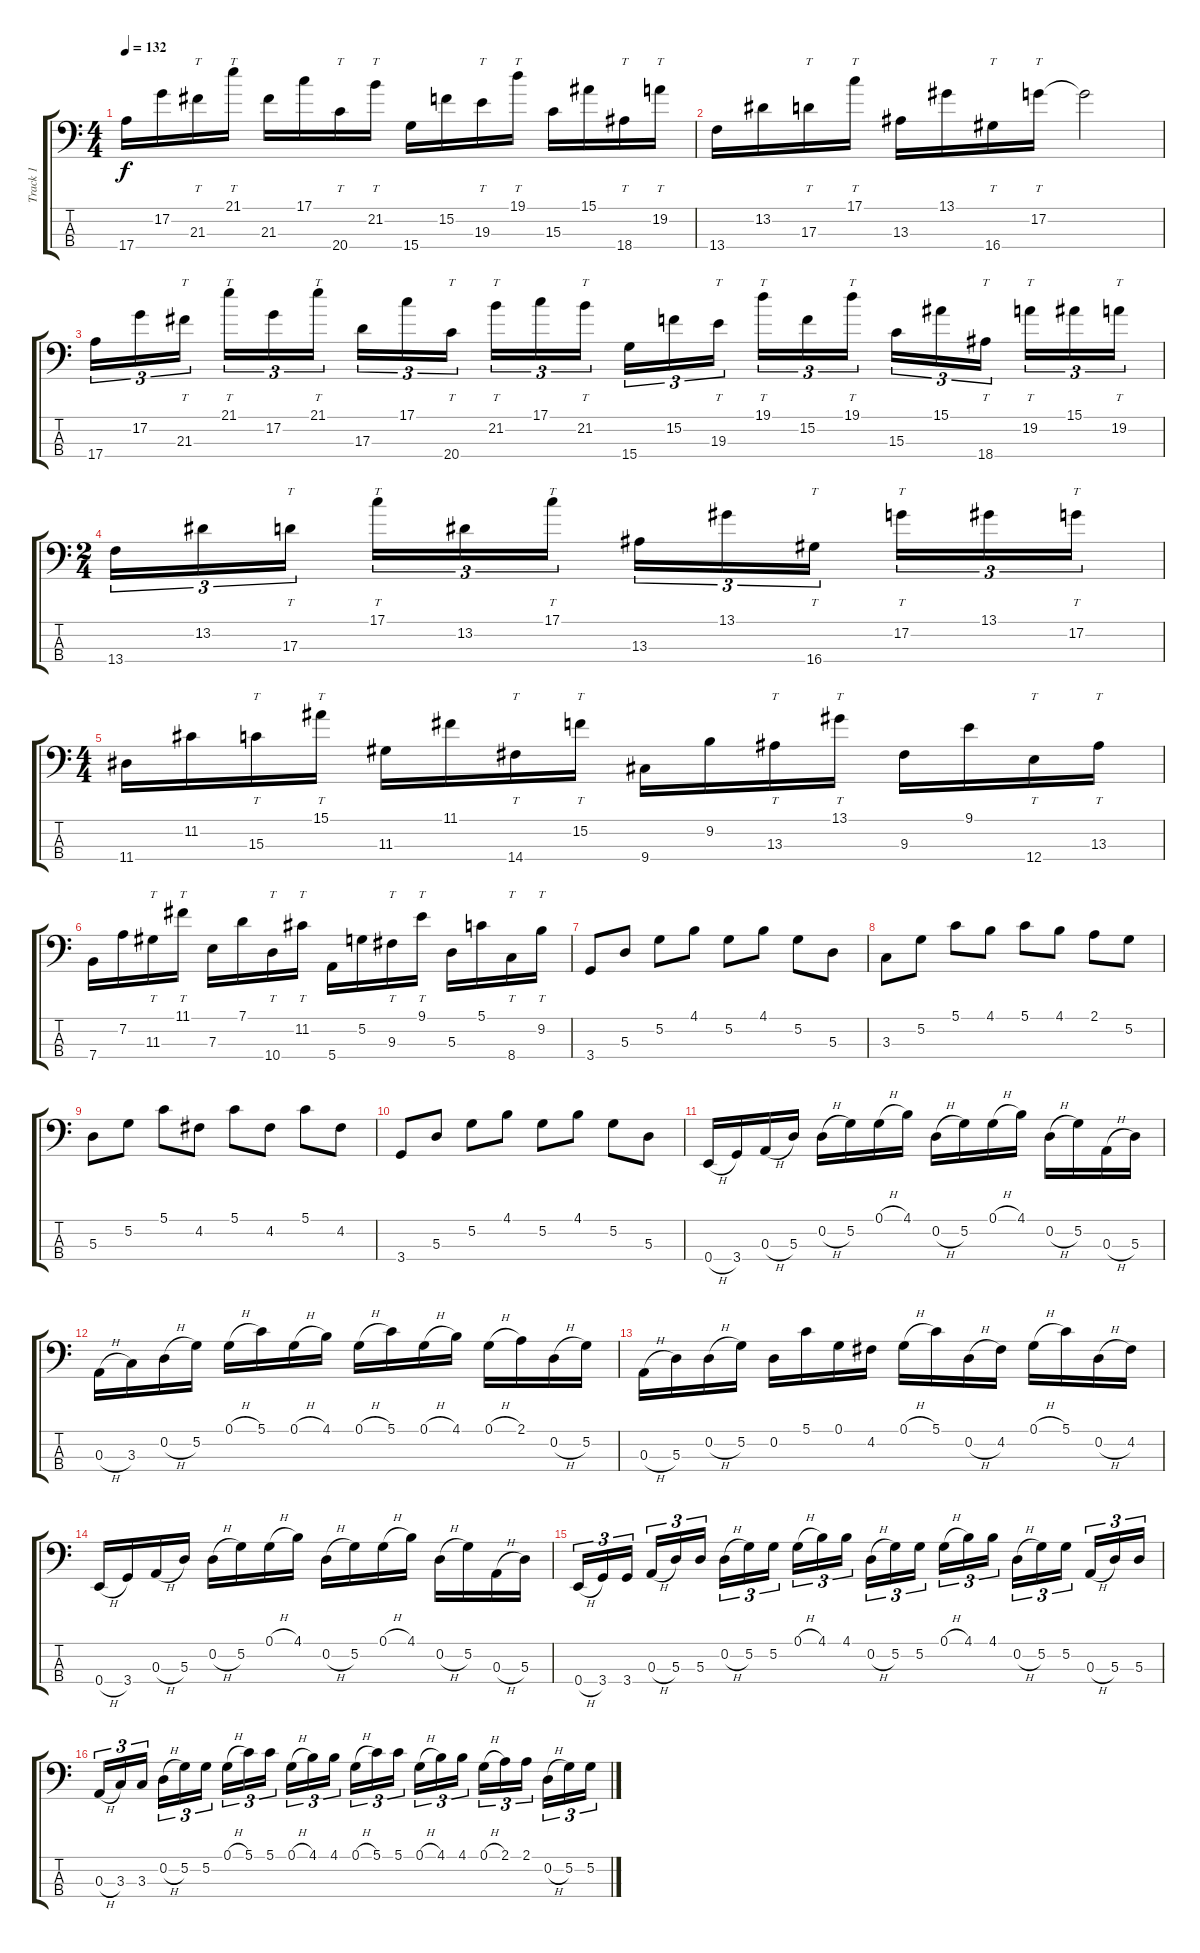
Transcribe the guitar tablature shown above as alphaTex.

\track ("Track 1" "Track 1") {instrument slapbass2}
\staff {score tabs}
\tuning (G2 D2 A1 E1) {hide}
\ts (4 4)
\tempo 132
\clef f4
\ks c
17.4.16{dy f} 17.2.16 21.3.16{tt} 21.1.16{tt} 21.3.16 17.1.16 20.4.16{tt} 21.2.16{tt} 15.4.16 15.2.16 19.3.16{tt} 19.1.16{tt} 15.3.16 15.1.16 18.4.16{tt} 19.2.16{tt} |
13.4.16 13.2.16 17.3.16{tt} 17.1.16{tt} 13.3.16 13.1.16 16.4.16{tt} 17.2.16{tt} 17.2{t}.2 |
17.4.16{tu (3 2)} 17.2.16{tu (3 2)} 21.3.16{tt tu (3 2)} 21.1.16{tt tu (3 2)} 17.2.16{tu (3 2)} 21.1.16{tt tu (3 2)} 17.3.16{tu (3 2)} 17.1.16{tu (3 2)} 20.4.16{tt tu (3 2)} 21.2.16{tt tu (3 2)} 17.1.16{tu (3 2)} 21.2.16{tt tu (3 2)} 15.4.16{tu (3 2)} 15.2.16{tu (3 2)} 19.3.16{tt tu (3 2)} 19.1.16{tt tu (3 2)} 15.2.16{tu (3 2)} 19.1.16{tt tu (3 2)} 15.3.16{tu (3 2)} 15.1.16{tu (3 2)} 18.4.16{tt tu (3 2)} 19.2.16{tt tu (3 2)} 15.1.16{tu (3 2)} 19.2.16{tt tu (3 2)} |
\ts (2 4)
13.4.16{tu (3 2)} 13.2.16{tu (3 2)} 17.3.16{tt tu (3 2)} 17.1.16{tt tu (3 2)} 13.2.16{tu (3 2)} 17.1.16{tt tu (3 2)} 13.3.16{tu (3 2)} 13.1.16{tu (3 2)} 16.4.16{tt tu (3 2)} 17.2.16{tt tu (3 2)} 13.1.16{tu (3 2)} 17.2.16{tt tu (3 2)} |
\ts (4 4)
11.4.16 11.2.16 15.3.16{tt} 15.1.16{tt} 11.3.16 11.1.16 14.4.16{tt} 15.2.16{tt} 9.4.16 9.2.16 13.3.16{tt} 13.1.16{tt} 9.3.16 9.1.16 12.4.16{tt} 13.3.16{tt} |
7.4.16 7.2.16 11.3.16{tt} 11.1.16{tt} 7.3.16 7.1.16 10.4.16{tt} 11.2.16{tt} 5.4.16 5.2.16 9.3.16{tt} 9.1.16{tt} 5.3.16 5.1.16 8.4.16{tt} 9.2.16{tt} |
3.4.8 5.3.8 5.2.8 4.1.8 5.2.8 4.1.8 5.2.8 5.3.8 |
3.3.8 5.2.8 5.1.8 4.1.8 5.1.8 4.1.8 2.1.8 5.2.8 |
5.3.8 5.2.8 5.1.8 4.2.8 5.1.8 4.2.8 5.1.8 4.2.8 |
3.4.8 5.3.8 5.2.8 4.1.8 5.2.8 4.1.8 5.2.8 5.3.8 |
0.4{h}.16 3.4.16 0.3{h}.16 5.3.16 0.2{h}.16 5.2.16 0.1{h}.16 4.1.16 0.2{h}.16 5.2.16 0.1{h}.16 4.1.16 0.2{h}.16 5.2.16 0.3{h}.16 5.3.16 |
0.3{h}.16 3.3.16 0.2{h}.16 5.2.16 0.1{h}.16 5.1.16 0.1{h}.16 4.1.16 0.1{h}.16 5.1.16 0.1{h}.16 4.1.16 0.1{h}.16 2.1.16 0.2{h}.16 5.2.16 |
0.3{h}.16 5.3.16 0.2{h}.16 5.2.16 0.2.16 5.1.16 0.1.16 4.2.16 0.1{h}.16 5.1.16 0.2{h}.16 4.2.16 0.1{h}.16 5.1.16 0.2{h}.16 4.2.16 |
0.4{h}.16 3.4.16 0.3{h}.16 5.3.16 0.2{h}.16 5.2.16 0.1{h}.16 4.1.16 0.2{h}.16 5.2.16 0.1{h}.16 4.1.16 0.2{h}.16 5.2.16 0.3{h}.16 5.3.16 |
0.4{h}.16{tu (3 2)} 3.4.16{tu (3 2)} 3.4.16{tu (3 2)} 0.3{h}.16{tu (3 2)} 5.3.16{tu (3 2)} 5.3.16{tu (3 2)} 0.2{h}.16{tu (3 2)} 5.2.16{tu (3 2)} 5.2.16{tu (3 2)} 0.1{h}.16{tu (3 2)} 4.1.16{tu (3 2)} 4.1.16{tu (3 2)} 0.2{h}.16{tu (3 2)} 5.2.16{tu (3 2)} 5.2.16{tu (3 2)} 0.1{h}.16{tu (3 2)} 4.1.16{tu (3 2)} 4.1.16{tu (3 2)} 0.2{h}.16{tu (3 2)} 5.2.16{tu (3 2)} 5.2.16{tu (3 2)} 0.3{h}.16{tu (3 2)} 5.3.16{tu (3 2)} 5.3.16{tu (3 2)} |
0.3{h}.16{tu (3 2)} 3.3.16{tu (3 2)} 3.3.16{tu (3 2)} 0.2{h}.16{tu (3 2)} 5.2.16{tu (3 2)} 5.2.16{tu (3 2)} 0.1{h}.16{tu (3 2)} 5.1.16{tu (3 2)} 5.1.16{tu (3 2)} 0.1{h}.16{tu (3 2)} 4.1.16{tu (3 2)} 4.1.16{tu (3 2)} 0.1{h}.16{tu (3 2)} 5.1.16{tu (3 2)} 5.1.16{tu (3 2)} 0.1{h}.16{tu (3 2)} 4.1.16{tu (3 2)} 4.1.16{tu (3 2)} 0.1{h}.16{tu (3 2)} 2.1.16{tu (3 2)} 2.1.16{tu (3 2)} 0.2{h}.16{tu (3 2)} 5.2.16{tu (3 2)} 5.2.16{tu (3 2)}
